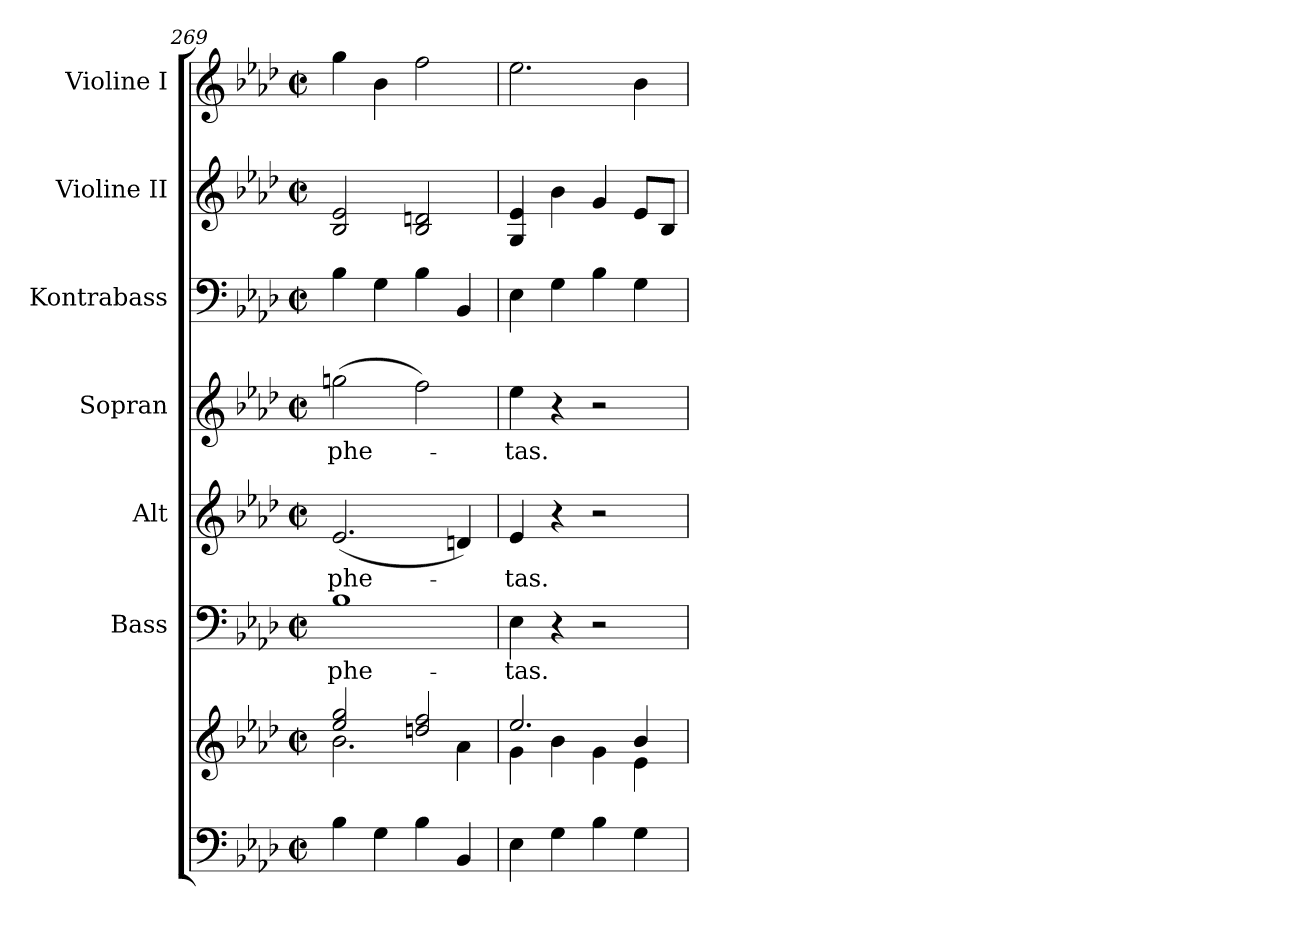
**kern	**kern	**kern	**text	**kern	**text	**kern	**text	**kern	**kern	**kern
*part7	*part7	*part6	*part6	*part5	*part5	*part4	*part4	*part3	*part2	*part1
*staff8	*staff7	*staff6	*staff6	*staff5	*staff5	*staff4	*staff4	*staff3	*staff2	*staff1
*	*	*I"Bass	*	*I"Alt	*	*I"Sopran	*	*I"Kontrabass	*I"Violine II	*I"Violine I
*	*	*I'B.	*	*I'A.	*	*I'S.	*	*I'Kb.	*I'Vl. II	*I'Vl. I
*clefF4	*clefG2	*clefF4	*	*clefG2	*	*clefG2	*	*clefF4	*clefG2	*clefG2
*	*	*	*	*	*	*	*	*ITrd7c12	*	*
*k[b-e-a-d-]	*k[b-e-a-d-]	*k[b-e-a-d-]	*	*k[b-e-a-d-]	*	*k[b-e-a-d-]	*	*k[b-e-a-d-]	*k[b-e-a-d-]	*k[b-e-a-d-]
*A-:	*A-:	*A-:	*	*A-:	*	*A-:	*	*A-:	*A-:	*A-:
*M2/2	*M2/2	*M2/2	*	*M2/2	*	*M2/2	*	*M2/2	*M2/2	*M2/2
*met(c|)	*met(c|)	*met(c|)	*	*met(c|)	*	*met(c|)	*	*met(c|)	*met(c|)	*met(c|)
=269	=269	=269	=269	=269	=269	=269	=269	=269	=269	=269
*	*^	*	*	*	*	*	*	*	*	*
!	!	!	!	!LO:LY:b	!	!LO:LY:b	!	!LO:LY:b	!	!	!
4B-\	2ee-/ 2gg/	2.b-\	1B-	-phe-	(<2.e-/	-phe-	(>2ggn\	-phe-	4BB-\	2B-/ 2e-/	4gg\
4G\	.	.	.	.	.	.	.	.	4GG\	.	4b-\
4B-\	2ddn/ 2ff/	.	.	.	.	.	2ff\)	.	4BB-\	2B-/ 2dn/	2ff\
4BB-/	.	4a-\	.	.	4dn/)	.	.	.	4BBB-/	.	.
=270	=270	=270	=270	=270	=270	=270	=270	=270	=270	=270	=270
!	!	!	!	!LO:LY:b	!	!LO:LY:b	!	!LO:LY:b	!	!	!
4E-\	2.ee-/	4g\	4E-\	-tas.	4e-/	-tas.	4ee-\	-tas.	4EE-\	4G/ 4e-/	2.ee-\
4G\	.	4b-\	4r	.	4r	.	4r	.	4GG\	4b-\	.
4B-\	.	4g\	2r	.	2r	.	2r	.	4BB-\	4g/	.
4G\	4b-/	4e-\	.	.	.	.	.	.	4GG\	8e-/L	4b-\
.	.	.	.	.	.	.	.	.	.	8B-/J	.
*	*v	*v	*	*	*	*	*	*	*	*	*
=	=	=	=	=	=	=	=	=	=	=
*-	*-	*-	*-	*-	*-	*-	*-	*-	*-	*-
